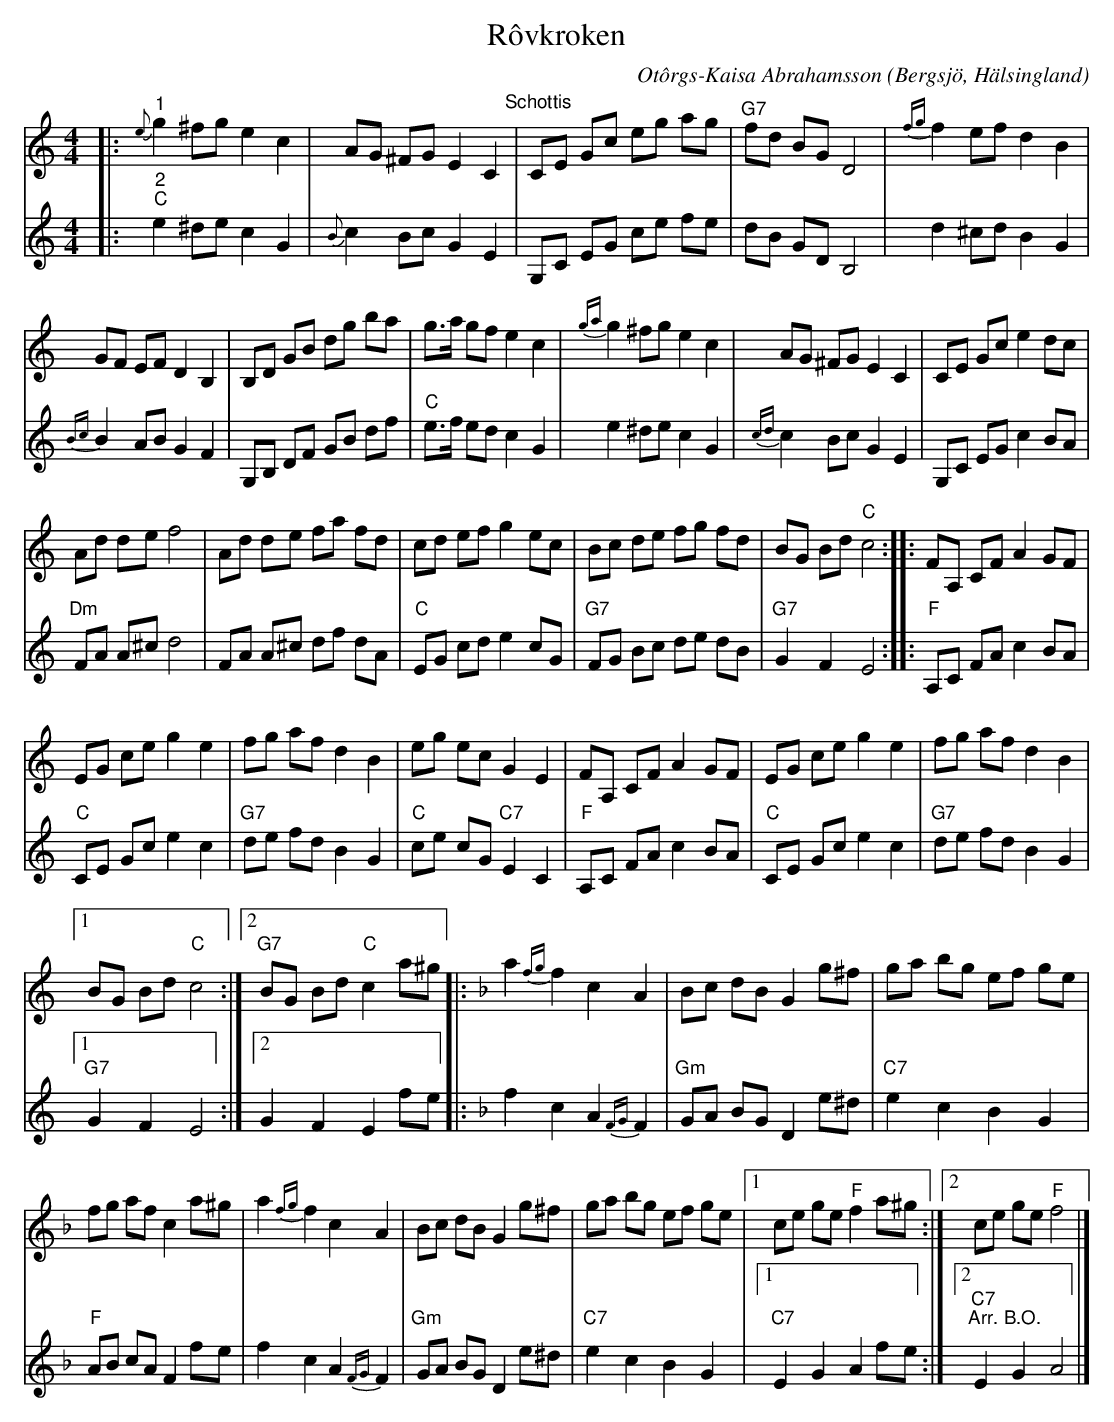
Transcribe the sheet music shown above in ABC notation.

X:1
T:Rôvkroken
C:Otôrgs-Kaisa Abrahamsson
O:Bergsjö, Hälsingland
L:1/8
M:4/4
K:C
V:1
|:"^1"{e} g2 ^fg e2 c2 | AG ^FG E2 C2"^Schottis" | CE Gc eg ag |"G7" fd BG D4 |{fg} f2 ef d2 B2 |
GF EF D2 B,2 | B,D GB dg ba | g>a gf e2 c2 |{ga} g2 ^fg e2 c2 | AG ^FG E2 C2 | CE Gc e2 dc |
Ad de f4 | Ad de fa fd | cd ef g2 ec | Bc de fg fd | BG Bd"C" c4 :: FA, CF A2 GF |
EG ce g2 e2 | fg af d2 B2 | eg ec G2 E2 | FA, CF A2 GF | EG ce g2 e2 | fg af d2 B2 |1
BG Bd"C" c4 :|2 "G7" BG Bd"C" c2 a^g |:[K:F] a2{fg} f2 c2 A2 | Bc dB G2 g^f | ga bg ef ge |
fg af c2 a^g | a2{fg} f2 c2 A2 | Bc dB G2 g^f | ga bg ef ge |1 ce ge"F" f2 a^g :|2 ce ge"F" f4 |]
V:2
|:"^2""C" e2 ^de c2 G2 |{B} c2 Bc G2 E2 | G,C EG ce fe | dB GD B,4 | d2 ^cd B2 G2 |
{Bc} B2 AB G2 F2 | G,B, DF GB df |"C" e>f ed c2 G2 | e2 ^de c2 G2 |{cd} c2 Bc G2 E2 | G,C EG c2 BA |
"Dm" FA A^c d4 | FA A^c df dA |"C" EG cd e2 cG |"G7" FG Bc de dB | "G7" G2 F2 E4 ::"F" A,C FA c2 BA |
"C" CE Gc e2 c2 |"G7" de fd B2 G2 |"C" ce cG"C7" E2 C2 | "F" A,C FA c2 BA |"C" CE Gc e2 c2 |"G7" de fd B2 G2 |1
"G7" G2 F2 E4 :|2 G2 F2 E2 fe |: [K:F] f2 c2 A2{FG} F2 |"Gm" GA BG D2 e^d |"C7" e2 c2 B2 G2 |"F" AB cA F2 fe |
f2 c2 A2{FG} F2 | "Gm" GA BG D2 e^d |"C7" e2 c2 B2 G2 |1"C7" E2 G2 A2 fe :|2"C7""^Arr. B.O." E2 G2 A4 |]
